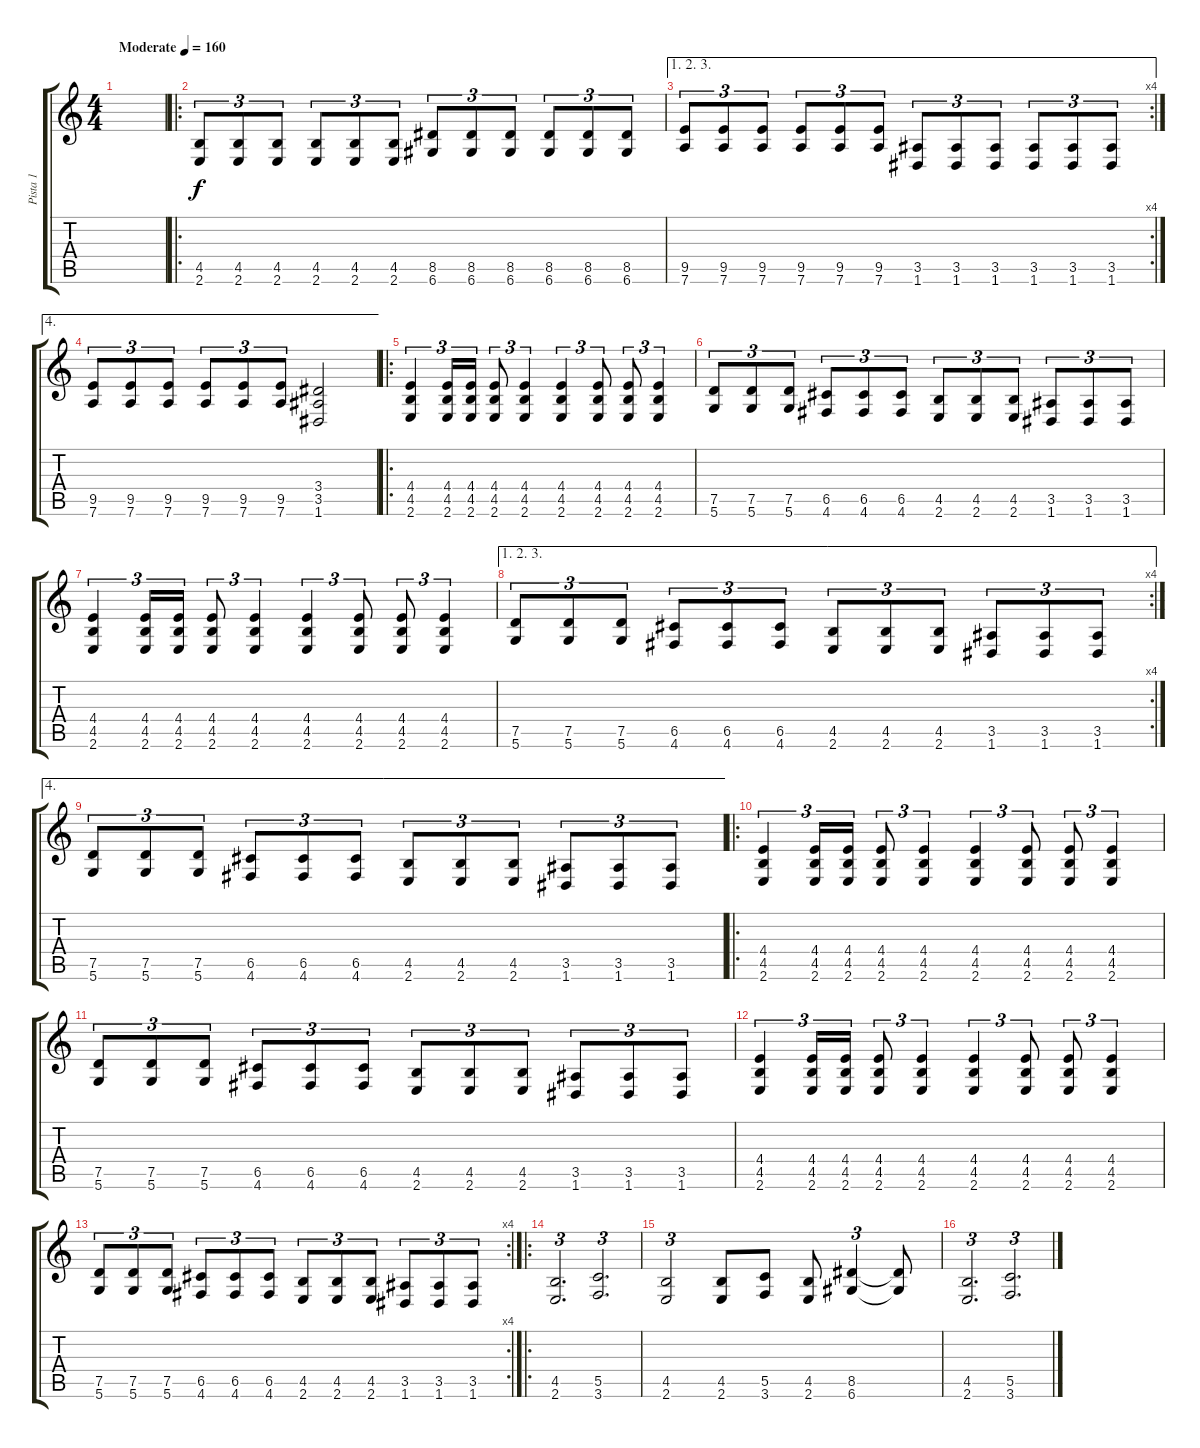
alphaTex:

\track ("Pista 1" "Pista 1") {instrument distortionguitar}
\staff {score tabs}
\tuning (D4 A3 F3 C3 G2 D2) {hide}
\ts (4 4)
\tempo (160 "Moderate")
\clef g2
\ks c
|
\ro
(4.5 2.6).8{tu (3 2)} (4.5 2.6).8{tu (3 2)} (4.5 2.6).8{tu (3 2)} (4.5 2.6).8{tu (3 2)} (4.5 2.6).8{tu (3 2)} (4.5 2.6).8{tu (3 2)} (8.5 6.6).8{tu (3 2)} (8.5 6.6).8{tu (3 2)} (8.5 6.6).8{tu (3 2)} (8.5 6.6).8{tu (3 2)} (8.5 6.6).8{tu (3 2)} (8.5 6.6).8{tu (3 2)} |
\ae (1 2 3)
\rc 4
(9.5 7.6).8{tu (3 2)} (9.5 7.6).8{tu (3 2)} (9.5 7.6).8{tu (3 2)} (9.5 7.6).8{tu (3 2)} (9.5 7.6).8{tu (3 2)} (9.5 7.6).8{tu (3 2)} (3.5 1.6).8{tu (3 2)} (3.5 1.6).8{tu (3 2)} (3.5 1.6).8{tu (3 2)} (3.5 1.6).8{tu (3 2)} (3.5 1.6).8{tu (3 2)} (3.5 1.6).8{tu (3 2)} |
\ae 4
(9.5 7.6).8{tu (3 2)} (9.5 7.6).8{tu (3 2)} (9.5 7.6).8{tu (3 2)} (9.5 7.6).8{tu (3 2)} (9.5 7.6).8{tu (3 2)} (9.5 7.6).8{tu (3 2)} (3.4 3.5 1.6).2 |
\ro
(4.4 4.5 2.6).4{tu (3 2)} (4.4 4.5 2.6).16{tu (3 2)} (4.4 4.5 2.6).16{tu (3 2)} (4.4 4.5 2.6).8{tu (3 2)} (4.4 4.5 2.6).4{tu (3 2)} (4.4 4.5 2.6).4{tu (3 2)} (4.4 4.5 2.6).8{tu (3 2)} (4.4 4.5 2.6).8{tu (3 2)} (4.4 4.5 2.6).4{tu (3 2)} |
(7.5 5.6).8{tu (3 2)} (7.5 5.6).8{tu (3 2)} (7.5 5.6).8{tu (3 2)} (6.5 4.6).8{tu (3 2)} (6.5 4.6).8{tu (3 2)} (6.5 4.6).8{tu (3 2)} (4.5 2.6).8{tu (3 2)} (4.5 2.6).8{tu (3 2)} (4.5 2.6).8{tu (3 2)} (3.5 1.6).8{tu (3 2)} (3.5 1.6).8{tu (3 2)} (3.5 1.6).8{tu (3 2)} |
(4.4 4.5 2.6).4{tu (3 2)} (4.4 4.5 2.6).16{tu (3 2)} (4.4 4.5 2.6).16{tu (3 2)} (4.4 4.5 2.6).8{tu (3 2)} (4.4 4.5 2.6).4{tu (3 2)} (4.4 4.5 2.6).4{tu (3 2)} (4.4 4.5 2.6).8{tu (3 2)} (4.4 4.5 2.6).8{tu (3 2)} (4.4 4.5 2.6).4{tu (3 2)} |
\ae (1 2 3)
\rc 4
(7.5 5.6).8{tu (3 2)} (7.5 5.6).8{tu (3 2)} (7.5 5.6).8{tu (3 2)} (6.5 4.6).8{tu (3 2)} (6.5 4.6).8{tu (3 2)} (6.5 4.6).8{tu (3 2)} (4.5 2.6).8{tu (3 2)} (4.5 2.6).8{tu (3 2)} (4.5 2.6).8{tu (3 2)} (3.5 1.6).8{tu (3 2)} (3.5 1.6).8{tu (3 2)} (3.5 1.6).8{tu (3 2)} |
\ae 4
(7.5 5.6).8{tu (3 2)} (7.5 5.6).8{tu (3 2)} (7.5 5.6).8{tu (3 2)} (6.5 4.6).8{tu (3 2)} (6.5 4.6).8{tu (3 2)} (6.5 4.6).8{tu (3 2)} (4.5 2.6).8{tu (3 2)} (4.5 2.6).8{tu (3 2)} (4.5 2.6).8{tu (3 2)} (3.5 1.6).8{tu (3 2)} (3.5 1.6).8{tu (3 2)} (3.5 1.6).8{tu (3 2)} |
\ro
(4.4 4.5 2.6).4{tu (3 2)} (4.4 4.5 2.6).16{tu (3 2)} (4.4 4.5 2.6).16{tu (3 2)} (4.4 4.5 2.6).8{tu (3 2)} (4.4 4.5 2.6).4{tu (3 2)} (4.4 4.5 2.6).4{tu (3 2)} (4.4 4.5 2.6).8{tu (3 2)} (4.4 4.5 2.6).8{tu (3 2)} (4.4 4.5 2.6).4{tu (3 2)} |
(7.5 5.6).8{tu (3 2)} (7.5 5.6).8{tu (3 2)} (7.5 5.6).8{tu (3 2)} (6.5 4.6).8{tu (3 2)} (6.5 4.6).8{tu (3 2)} (6.5 4.6).8{tu (3 2)} (4.5 2.6).8{tu (3 2)} (4.5 2.6).8{tu (3 2)} (4.5 2.6).8{tu (3 2)} (3.5 1.6).8{tu (3 2)} (3.5 1.6).8{tu (3 2)} (3.5 1.6).8{tu (3 2)} |
(4.4 4.5 2.6).4{tu (3 2)} (4.4 4.5 2.6).16{tu (3 2)} (4.4 4.5 2.6).16{tu (3 2)} (4.4 4.5 2.6).8{tu (3 2)} (4.4 4.5 2.6).4{tu (3 2)} (4.4 4.5 2.6).4{tu (3 2)} (4.4 4.5 2.6).8{tu (3 2)} (4.4 4.5 2.6).8{tu (3 2)} (4.4 4.5 2.6).4{tu (3 2)} |
\rc 4
(7.5 5.6).8{tu (3 2)} (7.5 5.6).8{tu (3 2)} (7.5 5.6).8{tu (3 2)} (6.5 4.6).8{tu (3 2)} (6.5 4.6).8{tu (3 2)} (6.5 4.6).8{tu (3 2)} (4.5 2.6).8{tu (3 2)} (4.5 2.6).8{tu (3 2)} (4.5 2.6).8{tu (3 2)} (3.5 1.6).8{tu (3 2)} (3.5 1.6).8{tu (3 2)} (3.5 1.6).8{tu (3 2)} |
\ro
(4.5 2.6).2{d tu (3 2)} (5.5 3.6).2{d tu (3 2)} |
(4.5 2.6).2{tu (3 2)} (4.5 2.6).8 (5.5 3.6).8 (4.5 2.6).8 (8.5 6.6).4{tu (3 2)} (8.5{t} 6.6{t}).8 |
(4.5 2.6).2{d tu (3 2)} (5.5 3.6).2{d tu (3 2)}
